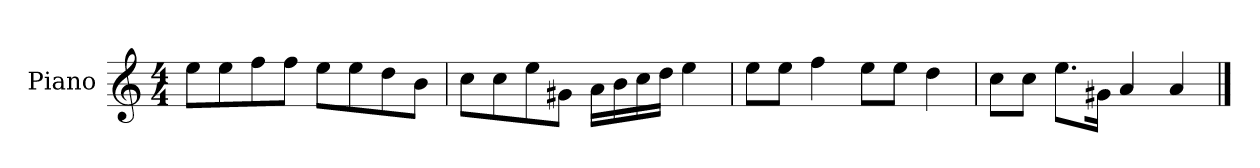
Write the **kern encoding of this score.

**kern
*part1
*staff1
*I"Piano
*I'P-no
*clefG2
*k[]
*M4/4
*MM90
=1
8ee\L
8ee\
8ff\
8ff\J
8ee\L
8ee\
8dd\
8b\J
=2
8cc\L
8cc\
8ee\
8g#X\J
16a\LL
16b\
16cc\
16dd\JJ
4ee\
=3
8ee\L
8ee\J
4ff\
8ee\L
8ee\J
4dd\
=4
8cc\L
8cc\J
8.ee\L
16g#X\Jk
4a/
4a/
==
*-
